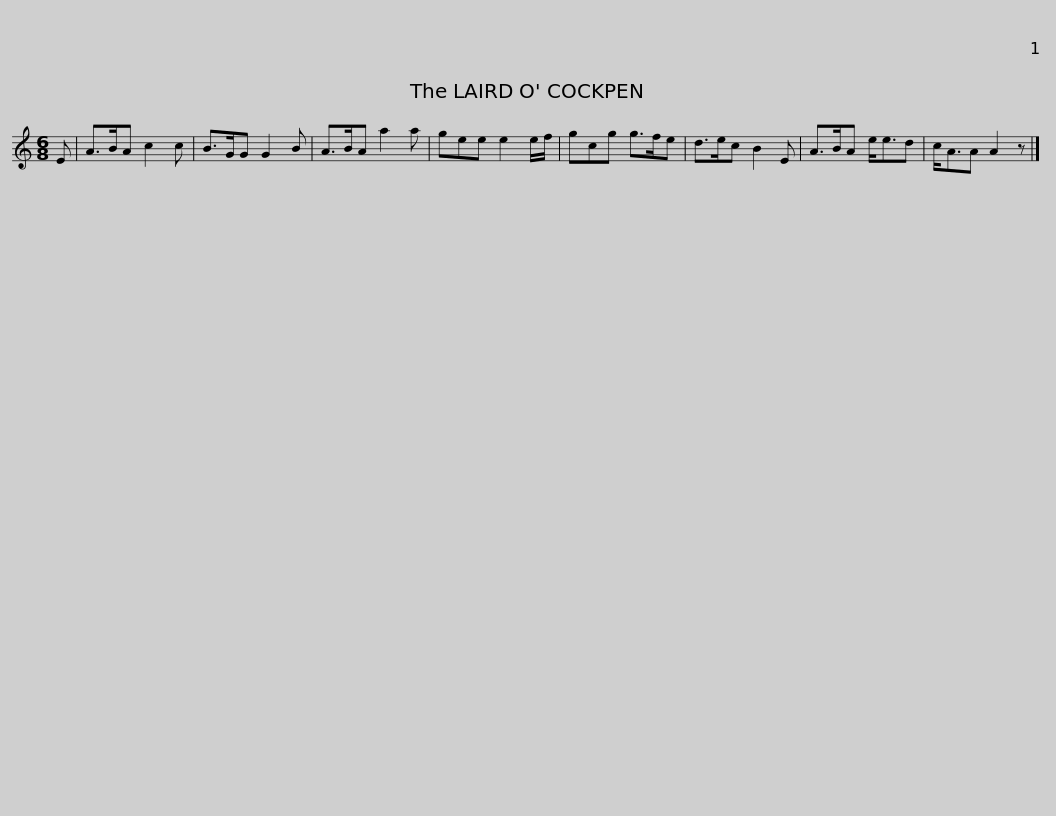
X:1
L:1/8
M:6/8
I:linebreak $
K:C
V:1 treble
V:1
 E | A>BA c2 c | B>GG G2 B | A>BA a2 a | gee e2 e/f/ | %5
 gcg g>fe | d>ec B2 E | A>BA e<ed |$ c<AA A2 z |] %9
